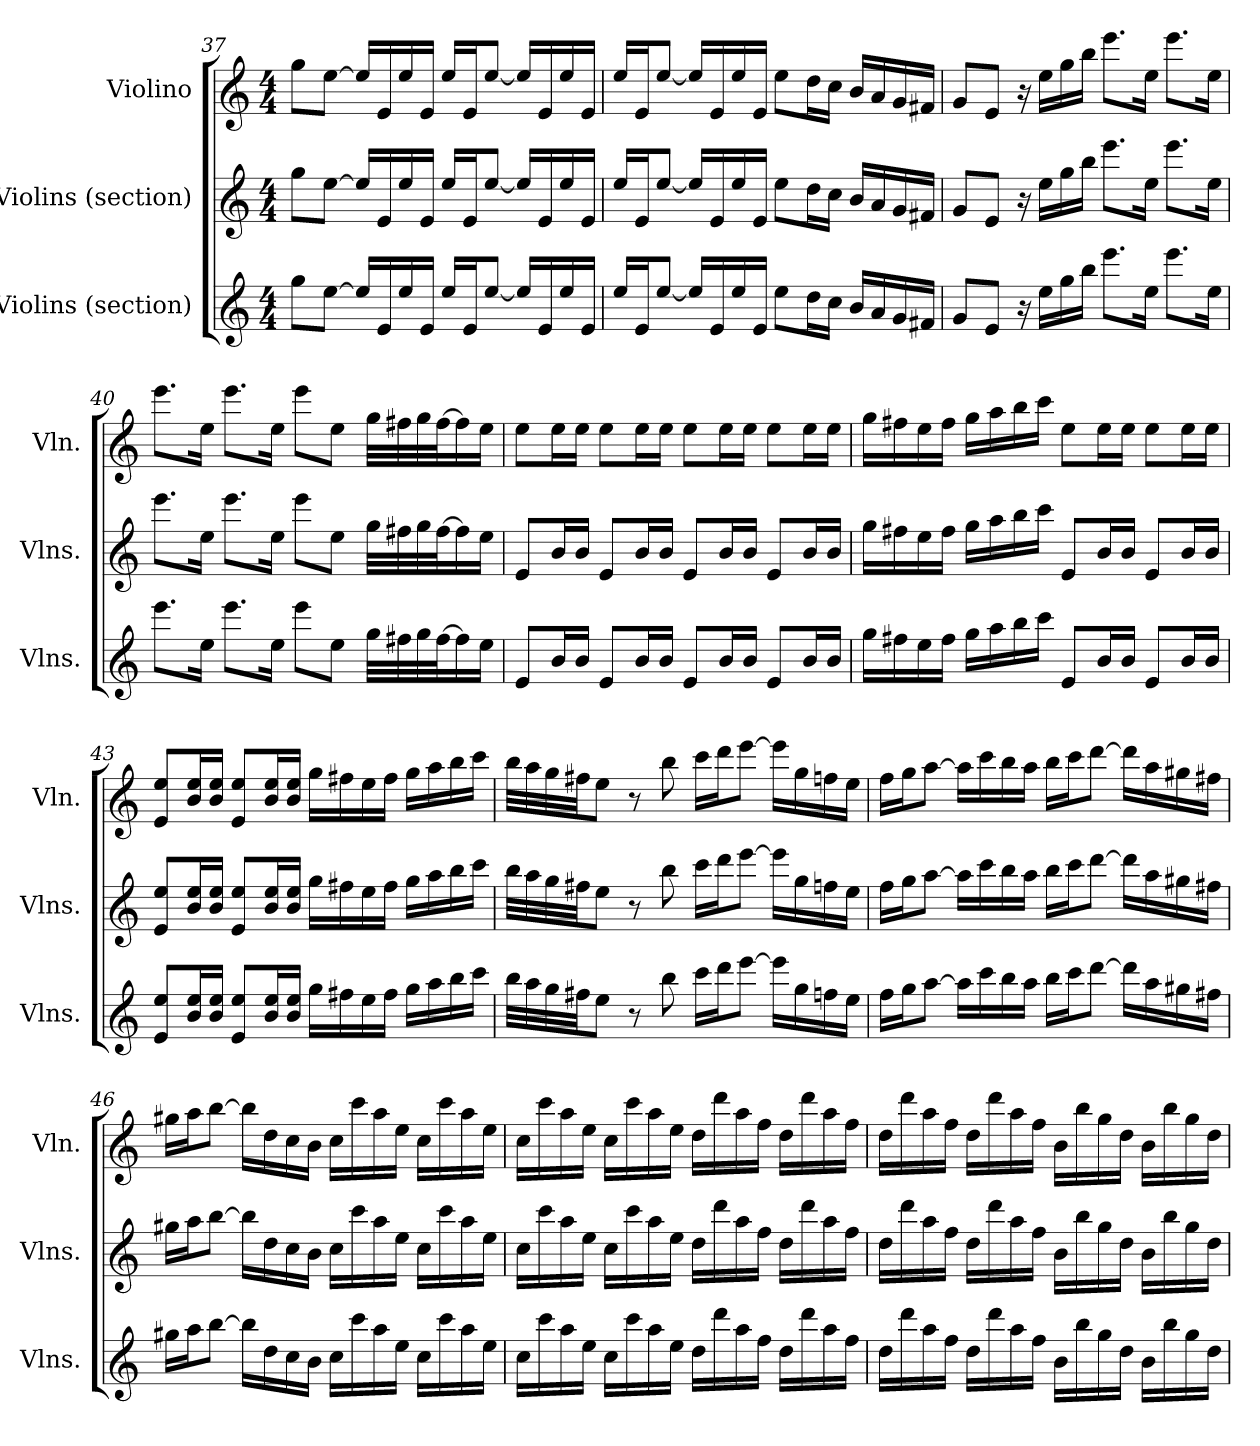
**kern	**kern	**kern
*part3	*part2	*part1
*staff3	*staff2	*staff1
*I"Violins (section)	*I"Violins (section)	*I"Violino
*I'Vlns.	*I'Vlns.	*I'Vln.
!!LO:LB:g=z
*clefG2	*clefG2	*clefG2
*k[]	*k[]	*k[]
*M4/4	*M4/4	*M4/4
=37	=37	=37
8gg\L	8gg\L	8gg\L
[8ee\J	[8ee\J	[8ee\J
16ee/LL]	16ee/LL]	16ee/LL]
16e/	16e/	16e/
16ee/	16ee/	16ee/
16e/JJ	16e/JJ	16e/JJ
16ee/LL	16ee/LL	16ee/LL
16e/J	16e/J	16e/J
[8ee/J	[8ee/J	[8ee/J
16ee/LL]	16ee/LL]	16ee/LL]
16e/	16e/	16e/
16ee/	16ee/	16ee/
16e/JJ	16e/JJ	16e/JJ
=38	=38	=38
16ee/LL	16ee/LL	16ee/LL
16e/J	16e/J	16e/J
[8ee/J	[8ee/J	[8ee/J
16ee/LL]	16ee/LL]	16ee/LL]
16e/	16e/	16e/
16ee/	16ee/	16ee/
16e/JJ	16e/JJ	16e/JJ
8ee\L	8ee\L	8ee\L
16dd\L	16dd\L	16dd\L
16cc\JJ	16cc\JJ	16cc\JJ
16b/LL	16b/LL	16b/LL
16a/	16a/	16a/
16g/	16g/	16g/
16f#X/JJ	16f#X/JJ	16f#X/JJ
=39	=39	=39
8g/L	8g/L	8g/L
8e/J	8e/J	8e/J
16r	16r	16r
16ee\LL	16ee\LL	16ee\LL
16gg\	16gg\	16gg\
16bb\JJ	16bb\JJ	16bb\JJ
8.eee\L	8.eee\L	8.eee\L
16ee\Jk	16ee\Jk	16ee\Jk
8.eee\L	8.eee\L	8.eee\L
16ee\Jk	16ee\Jk	16ee\Jk
!!LO:LB:g=z
=40	=40	=40
8.eee\L	8.eee\L	8.eee\L
16ee\Jk	16ee\Jk	16ee\Jk
8.eee\L	8.eee\L	8.eee\L
16ee\Jk	16ee\Jk	16ee\Jk
8eee\L	8eee\L	8eee\L
8ee\J	8ee\J	8ee\J
32gg\LLL	32gg\LLL	32gg\LLL
32ff#X\	32ff#X\	32ff#X\
32gg\	32gg\	32gg\
[32ff#\J	[32ff#\J	[32ff#\J
16ff#\]	16ff#\]	16ff#\]
16ee\JJ	16ee\JJ	16ee\JJ
=41	=41	=41
8e/L	8e/L	8ee\L
16b/L	16b/L	16ee\L
16b/JJ	16b/JJ	16ee\JJ
8e/L	8e/L	8ee\L
16b/L	16b/L	16ee\L
16b/JJ	16b/JJ	16ee\JJ
8e/L	8e/L	8ee\L
16b/L	16b/L	16ee\L
16b/JJ	16b/JJ	16ee\JJ
8e/L	8e/L	8ee\L
16b/L	16b/L	16ee\L
16b/JJ	16b/JJ	16ee\JJ
=42	=42	=42
16gg\LL	16gg\LL	16gg\LL
16ff#X\	16ff#X\	16ff#X\
16ee\	16ee\	16ee\
16ff#\JJ	16ff#\JJ	16ff#\JJ
16gg\LL	16gg\LL	16gg\LL
16aa\	16aa\	16aa\
16bb\	16bb\	16bb\
16ccc\JJ	16ccc\JJ	16ccc\JJ
8e/L	8e/L	8ee\L
16b/L	16b/L	16ee\L
16b/JJ	16b/JJ	16ee\JJ
8e/L	8e/L	8ee\L
16b/L	16b/L	16ee\L
16b/JJ	16b/JJ	16ee\JJ
!!LO:PB:g=z
=43	=43	=43
8e/ 8ee/L	8e/ 8ee/L	8e/ 8ee/L
16b/ 16ee/L	16b/ 16ee/L	16b/ 16ee/L
16b/ 16ee/JJ	16b/ 16ee/JJ	16b/ 16ee/JJ
8e/ 8ee/L	8e/ 8ee/L	8e/ 8ee/L
16b/ 16ee/L	16b/ 16ee/L	16b/ 16ee/L
16b/ 16ee/JJ	16b/ 16ee/JJ	16b/ 16ee/JJ
16gg\LL	16gg\LL	16gg\LL
16ff#X\	16ff#X\	16ff#X\
16ee\	16ee\	16ee\
16ff#\JJ	16ff#\JJ	16ff#\JJ
16gg\LL	16gg\LL	16gg\LL
16aa\	16aa\	16aa\
16bb\	16bb\	16bb\
16ccc\JJ	16ccc\JJ	16ccc\JJ
=44	=44	=44
32bb\LLL	32bb\LLL	32bb\LLL
32aa\	32aa\	32aa\
32gg\	32gg\	32gg\
32ff#X\JJ	32ff#X\JJ	32ff#X\JJ
8ee\J	8ee\J	8ee\J
8r	8r	8r
8bb\	8bb\	8bb\
16ccc\LL	16ccc\LL	16ccc\LL
16ddd\J	16ddd\J	16ddd\J
[8eee\J	[8eee\J	[8eee\J
16eee\LL]	16eee\LL]	16eee\LL]
16gg\	16gg\	16gg\
16ffn\	16ffn\	16ffn\
16ee\JJ	16ee\JJ	16ee\JJ
!!LO:LB:g=z
=45	=45	=45
16ff\LL	16ff\LL	16ff\LL
16gg\J	16gg\J	16gg\J
[8aa\J	[8aa\J	[8aa\J
16aa\LL]	16aa\LL]	16aa\LL]
16ccc\	16ccc\	16ccc\
16bb\	16bb\	16bb\
16aa\JJ	16aa\JJ	16aa\JJ
16bb\LL	16bb\LL	16bb\LL
16ccc\J	16ccc\J	16ccc\J
[8ddd\J	[8ddd\J	[8ddd\J
16ddd\LL]	16ddd\LL]	16ddd\LL]
16aa\	16aa\	16aa\
16gg#X\	16gg#X\	16gg#X\
16ff#X\JJ	16ff#X\JJ	16ff#X\JJ
=46	=46	=46
16gg#X\LL	16gg#X\LL	16gg#X\LL
16aa\J	16aa\J	16aa\J
[8bb\J	[8bb\J	[8bb\J
16bb\LL]	16bb\LL]	16bb\LL]
16dd\	16dd\	16dd\
16cc\	16cc\	16cc\
16b\JJ	16b\JJ	16b\JJ
16cc\LL	16cc\LL	16cc\LL
16ccc\	16ccc\	16ccc\
16aa\	16aa\	16aa\
16ee\JJ	16ee\JJ	16ee\JJ
16cc\LL	16cc\LL	16cc\LL
16ccc\	16ccc\	16ccc\
16aa\	16aa\	16aa\
16ee\JJ	16ee\JJ	16ee\JJ
!!LO:LB:g=z
=47	=47	=47
16cc\LL	16cc\LL	16cc\LL
16ccc\	16ccc\	16ccc\
16aa\	16aa\	16aa\
16ee\JJ	16ee\JJ	16ee\JJ
16cc\LL	16cc\LL	16cc\LL
16ccc\	16ccc\	16ccc\
16aa\	16aa\	16aa\
16ee\JJ	16ee\JJ	16ee\JJ
16dd\LL	16dd\LL	16dd\LL
16ddd\	16ddd\	16ddd\
16aa\	16aa\	16aa\
16ff\JJ	16ff\JJ	16ff\JJ
16dd\LL	16dd\LL	16dd\LL
16ddd\	16ddd\	16ddd\
16aa\	16aa\	16aa\
16ff\JJ	16ff\JJ	16ff\JJ
=48	=48	=48
16dd\LL	16dd\LL	16dd\LL
16ddd\	16ddd\	16ddd\
16aa\	16aa\	16aa\
16ff\JJ	16ff\JJ	16ff\JJ
16dd\LL	16dd\LL	16dd\LL
16ddd\	16ddd\	16ddd\
16aa\	16aa\	16aa\
16ff\JJ	16ff\JJ	16ff\JJ
16b\LL	16b\LL	16b\LL
16bb\	16bb\	16bb\
16gg\	16gg\	16gg\
16dd\JJ	16dd\JJ	16dd\JJ
16b\LL	16b\LL	16b\LL
16bb\	16bb\	16bb\
16gg\	16gg\	16gg\
16dd\JJ	16dd\JJ	16dd\JJ
=	=	=
*-	*-	*-
